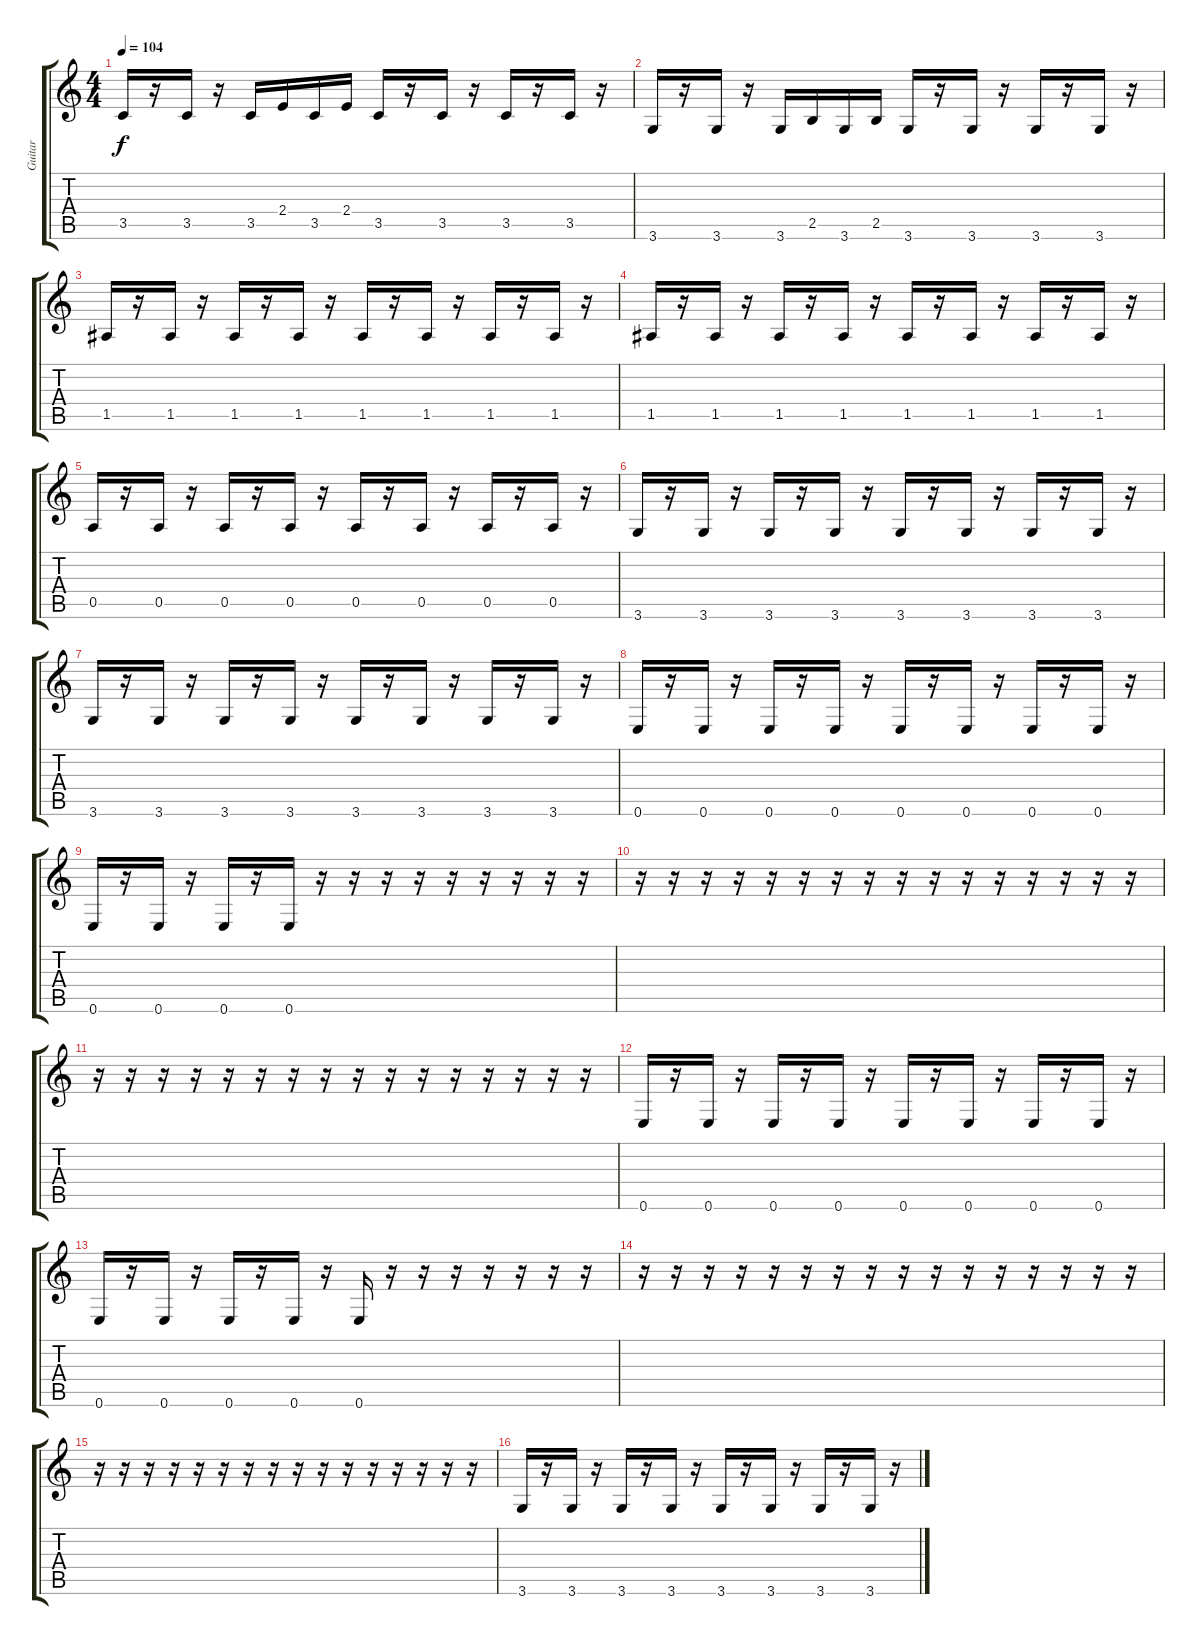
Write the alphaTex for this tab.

\track ("Guitar" "Guitar") {instrument electricguitarmuted}
\staff {score tabs}
\tuning (E4 B3 G3 D3 A2 E2) {hide}
\ts (4 4)
\tempo 104
\clef g2
\ks c
3.5.16{dy f} r.16 3.5.16 r.16 3.5.16 2.4.16 3.5.16 2.4.16 3.5.16 r.16 3.5.16 r.16 3.5.16 r.16 3.5.16 r.16 |
3.6.16 r.16 3.6.16 r.16 3.6.16 2.5.16 3.6.16 2.5.16 3.6.16 r.16 3.6.16 r.16 3.6.16 r.16 3.6.16 r.16 |
1.5.16 r.16 1.5.16 r.16 1.5.16 r.16 1.5.16 r.16 1.5.16 r.16 1.5.16 r.16 1.5.16 r.16 1.5.16 r.16 |
1.5.16 r.16 1.5.16 r.16 1.5.16 r.16 1.5.16 r.16 1.5.16 r.16 1.5.16 r.16 1.5.16 r.16 1.5.16 r.16 |
0.5.16 r.16 0.5.16 r.16 0.5.16 r.16 0.5.16 r.16 0.5.16 r.16 0.5.16 r.16 0.5.16 r.16 0.5.16 r.16 |
3.6.16 r.16 3.6.16 r.16 3.6.16 r.16 3.6.16 r.16 3.6.16 r.16 3.6.16 r.16 3.6.16 r.16 3.6.16 r.16 |
3.6.16 r.16 3.6.16 r.16 3.6.16 r.16 3.6.16 r.16 3.6.16 r.16 3.6.16 r.16 3.6.16 r.16 3.6.16 r.16 |
0.6.16 r.16 0.6.16 r.16 0.6.16 r.16 0.6.16 r.16 0.6.16 r.16 0.6.16 r.16 0.6.16 r.16 0.6.16 r.16 |
0.6.16 r.16 0.6.16 r.16 0.6.16 r.16 0.6.16 r.16 r.16 r.16 r.16 r.16 r.16 r.16 r.16 r.16 |
r.16 r.16 r.16 r.16 r.16 r.16 r.16 r.16 r.16 r.16 r.16 r.16 r.16 r.16 r.16 r.16 |
r.16 r.16 r.16 r.16 r.16 r.16 r.16 r.16 r.16 r.16 r.16 r.16 r.16 r.16 r.16 r.16 |
0.6.16 r.16 0.6.16 r.16 0.6.16 r.16 0.6.16 r.16 0.6.16 r.16 0.6.16 r.16 0.6.16 r.16 0.6.16 r.16 |
0.6.16 r.16 0.6.16 r.16 0.6.16 r.16 0.6.16 r.16 0.6.16 r.16 r.16 r.16 r.16 r.16 r.16 r.16 |
r.16 r.16 r.16 r.16 r.16 r.16 r.16 r.16 r.16 r.16 r.16 r.16 r.16 r.16 r.16 r.16 |
r.16 r.16 r.16 r.16 r.16 r.16 r.16 r.16 r.16 r.16 r.16 r.16 r.16 r.16 r.16 r.16 |
3.6.16 r.16 3.6.16 r.16 3.6.16 r.16 3.6.16 r.16 3.6.16 r.16 3.6.16 r.16 3.6.16 r.16 3.6.16 r.16
